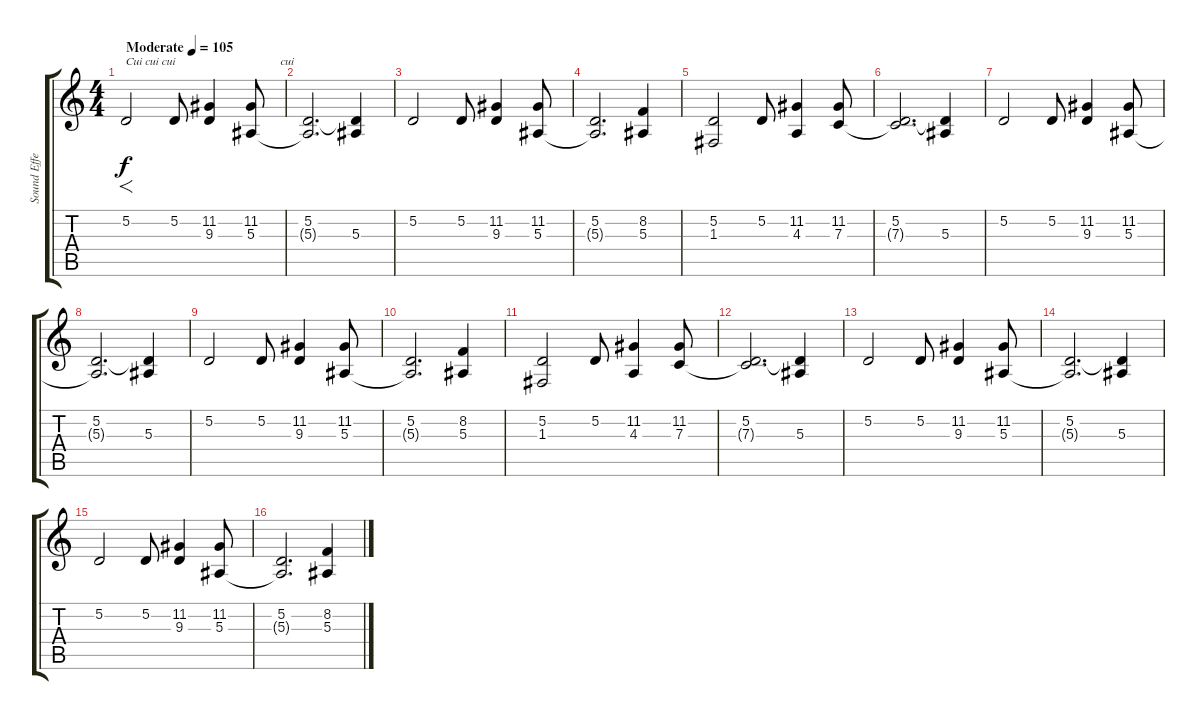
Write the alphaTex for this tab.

\track ("Sound Effect" "Sound Effe") {instrument birdtweet}
\staff {score tabs}
\tuning (D4 A3 F3 C3 G2 C2) {hide}
\ts (4 4)
\tempo (105 "Moderate")
\clef g2
\ks c
5.2.2{f txt "Cui cui cui                                   cui" dy f instrument birdtweet} 5.2.8 (11.2 9.3).4 (11.2 5.3).8 |
(5.2 5.3{t}).2{d} (5.2{t} 5.3).4 |
5.2.2 5.2.8 (11.2 9.3).4 (11.2 5.3).8 |
(5.2 5.3{t}).2{d} (8.2 5.3).4 |
(5.2 1.3).2 5.2.8 (11.2 4.3).4 (11.2 7.3).8 |
(5.2 7.3{t}).2{d} (5.2{t} 5.3).4 |
5.2.2 5.2.8 (11.2 9.3).4 (11.2 5.3).8 |
(5.2 5.3{t}).2{d} (5.2{t} 5.3).4 |
5.2.2 5.2.8 (11.2 9.3).4 (11.2 5.3).8 |
(5.2 5.3{t}).2{d} (8.2 5.3).4 |
(5.2 1.3).2 5.2.8 (11.2 4.3).4 (11.2 7.3).8 |
(5.2 7.3{t}).2{d} (5.2{t} 5.3).4 |
5.2.2 5.2.8 (11.2 9.3).4 (11.2 5.3).8 |
(5.2 5.3{t}).2{d} (5.2{t} 5.3).4 |
5.2.2 5.2.8 (11.2 9.3).4 (11.2 5.3).8 |
(5.2 5.3{t}).2{d} (8.2 5.3).4
